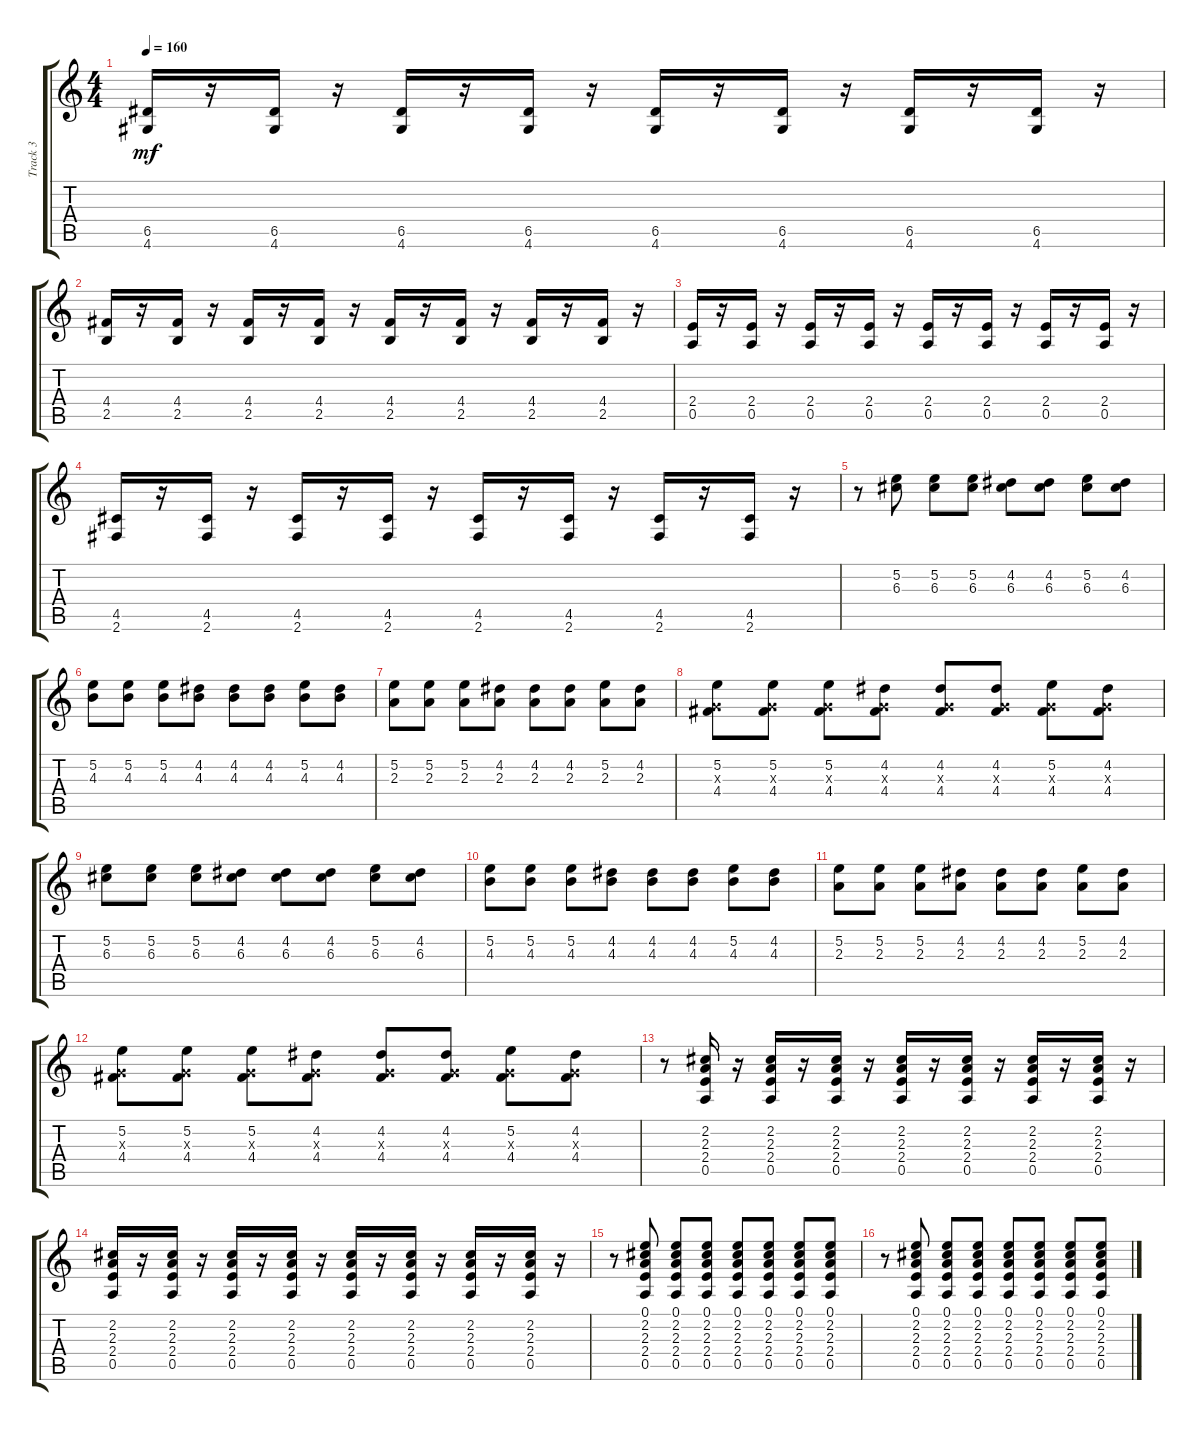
\track ("Track 3" "Track 3") {instrument distortionguitar}
\staff {score tabs}
\tuning (E4 B3 G3 D3 A2 E2) {hide}
\ts (4 4)
\tempo 160
\clef g2
\ks c
(6.5 4.6).16{dy mf} r.16 (6.5 4.6).16 r.16 (6.5 4.6).16 r.16 (6.5 4.6).16 r.16 (6.5 4.6).16 r.16 (6.5 4.6).16 r.16 (6.5 4.6).16 r.16 (6.5 4.6).16 r.16 |
(4.4 2.5).16 r.16 (4.4 2.5).16 r.16 (4.4 2.5).16 r.16 (4.4 2.5).16 r.16 (4.4 2.5).16 r.16 (4.4 2.5).16 r.16 (4.4 2.5).16 r.16 (4.4 2.5).16 r.16 |
(2.4 0.5).16 r.16 (2.4 0.5).16 r.16 (2.4 0.5).16 r.16 (2.4 0.5).16 r.16 (2.4 0.5).16 r.16 (2.4 0.5).16 r.16 (2.4 0.5).16 r.16 (2.4 0.5).16 r.16 |
(4.5 2.6).16 r.16 (4.5 2.6).16 r.16 (4.5 2.6).16 r.16 (4.5 2.6).16 r.16 (4.5 2.6).16 r.16 (4.5 2.6).16 r.16 (4.5 2.6).16 r.16 (4.5 2.6).16 r.16 |
r.8 (5.2 6.3).8 (5.2 6.3).8 (5.2 6.3).8 (4.2 6.3).8 (4.2 6.3).8 (5.2 6.3).8 (4.2 6.3).8 |
(5.2 4.3).8 (5.2 4.3).8 (5.2 4.3).8 (4.2 4.3).8 (4.2 4.3).8 (4.2 4.3).8 (5.2 4.3).8 (4.2 4.3).8 |
(5.2 2.3).8 (5.2 2.3).8 (5.2 2.3).8 (4.2 2.3).8 (4.2 2.3).8 (4.2 2.3).8 (5.2 2.3).8 (4.2 2.3).8 |
(5.2 0.3{x} 4.4).8 (5.2 0.3{x} 4.4).8 (5.2 0.3{x} 4.4).8 (4.2 0.3{x} 4.4).8 (4.2 0.3{x} 4.4).8 (4.2 0.3{x} 4.4).8 (5.2 0.3{x} 4.4).8 (4.2 0.3{x} 4.4).8 |
(5.2 6.3).8 (5.2 6.3).8 (5.2 6.3).8 (4.2 6.3).8 (4.2 6.3).8 (4.2 6.3).8 (5.2 6.3).8 (4.2 6.3).8 |
(5.2 4.3).8 (5.2 4.3).8 (5.2 4.3).8 (4.2 4.3).8 (4.2 4.3).8 (4.2 4.3).8 (5.2 4.3).8 (4.2 4.3).8 |
(5.2 2.3).8 (5.2 2.3).8 (5.2 2.3).8 (4.2 2.3).8 (4.2 2.3).8 (4.2 2.3).8 (5.2 2.3).8 (4.2 2.3).8 |
(5.2 0.3{x} 4.4).8 (5.2 0.3{x} 4.4).8 (5.2 0.3{x} 4.4).8 (4.2 0.3{x} 4.4).8 (4.2 0.3{x} 4.4).8 (4.2 0.3{x} 4.4).8 (5.2 0.3{x} 4.4).8 (4.2 0.3{x} 4.4).8 |
r.8 (2.2 2.3 2.4 0.5).16 r.16 (2.2 2.3 2.4 0.5).16 r.16 (2.2 2.3 2.4 0.5).16 r.16 (2.2 2.3 2.4 0.5).16 r.16 (2.2 2.3 2.4 0.5).16 r.16 (2.2 2.3 2.4 0.5).16 r.16 (2.2 2.3 2.4 0.5).16 r.16 |
(2.2 2.3 2.4 0.5).16 r.16 (2.2 2.3 2.4 0.5).16 r.16 (2.2 2.3 2.4 0.5).16 r.16 (2.2 2.3 2.4 0.5).16 r.16 (2.2 2.3 2.4 0.5).16 r.16 (2.2 2.3 2.4 0.5).16 r.16 (2.2 2.3 2.4 0.5).16 r.16 (2.2 2.3 2.4 0.5).16 r.16 |
r.8 (0.1 2.2 2.3 2.4 0.5).8{volume 11} (0.1 2.2 2.3 2.4 0.5).8 (0.1 2.2 2.3 2.4 0.5).8 (0.1 2.2 2.3 2.4 0.5).8 (0.1 2.2 2.3 2.4 0.5).8 (0.1 2.2 2.3 2.4 0.5).8 (0.1 2.2 2.3 2.4 0.5).8 |
r.8 (0.1 2.2 2.3 2.4 0.5).8 (0.1 2.2 2.3 2.4 0.5).8 (0.1 2.2 2.3 2.4 0.5).8 (0.1 2.2 2.3 2.4 0.5).8 (0.1 2.2 2.3 2.4 0.5).8 (0.1 2.2 2.3 2.4 0.5).8 (0.1 2.2 2.3 2.4 0.5).8
